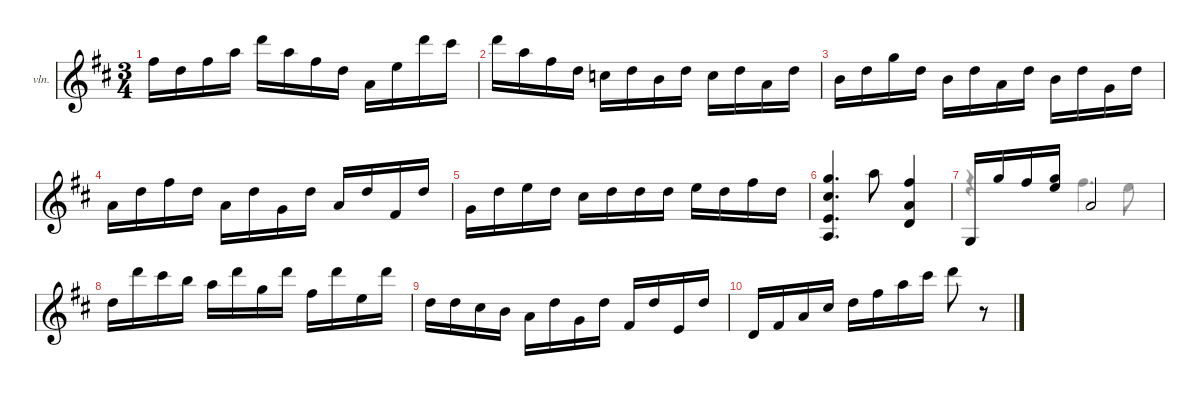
\hideDynamics
\bracketExtendMode nobrackets
\firstSystemTrackNameOrientation horizontal
\otherSystemsTrackNameOrientation horizontal
\track ("Solo Violin" "vln.") {instrument violin}
\staff {score}
\tuning (E5 A4 D4 G3)
\voice
\ts (3 4)
\tempo (109 hide)
\clef g2
\ks d
2.1{acc #}.16{dy ff beam Down} 5.2{acc forcenatural}.16{beam Down} 9.2{acc #}.16{beam Down} 12.2{acc forcenatural}.16{beam Down} 10.1{acc forcenatural}.16{beam Down} 12.2{acc forcenatural}.16{beam Down} 9.2{acc #}.16{beam Down} 5.2{acc forcenatural}.16{beam Down} 7.3{acc forcenatural}.16{beam Down} 7.2{acc forcenatural}.16{beam Down} 10.1{acc forcenatural}.16{beam Down} 9.1{acc #}.16{beam Down} |
10.1{acc forcenatural}.16{beam Down} 12.2{acc forcenatural}.16{beam Down} 9.2{acc #}.16{beam Down} 5.2{acc forcenatural}.16{beam Down} 3.2{acc forcenatural}.16{beam Down} 5.2{acc forcenatural}.16{beam Down} 2.2{acc forcenatural}.16{beam Down} 5.2{acc forcenatural}.16{beam Down} 3.2{acc forcenatural}.16{beam Down} 5.2{acc forcenatural}.16{beam Down} 7.3{acc forcenatural}.16{beam Down} 5.2{acc forcenatural}.16{beam Down} |
2.2{acc forcenatural}.16{beam Down} 5.2{acc forcenatural}.16{beam Down} 3.1{acc forcenatural}.16{beam Down} 5.2{acc forcenatural}.16{beam Down} 2.2{acc forcenatural}.16{beam Down} 5.2{acc forcenatural}.16{beam Down} 7.3{acc forcenatural}.16{beam Down} 5.2{acc forcenatural}.16{beam Down} 2.2{acc forcenatural}.16{beam Down} 5.2{acc forcenatural}.16{beam Down} 5.3{acc forcenatural}.16{beam Down} 5.2{acc forcenatural}.16{beam Down} |
7.3{acc forcenatural}.16{beam Down} 5.2{acc forcenatural}.16{beam Down} 2.1{acc #}.16{beam Down} 5.2{acc forcenatural}.16{beam Down} 7.3{acc forcenatural}.16{beam Down} 5.2{acc forcenatural}.16{beam Down} 5.3{acc forcenatural}.16{beam Down} 5.2{acc forcenatural}.16{beam Down} 7.3{acc forcenatural}.16{beam Up} 5.2{acc forcenatural}.16{beam Up} 4.3{acc #}.16{beam Up} 5.2{acc forcenatural}.16{beam Up} |
5.3{acc forcenatural}.16{beam Down} 5.2{acc forcenatural}.16{beam Down} 7.2{acc forcenatural}.16{beam Down} 5.2{acc forcenatural}.16{beam Down} 4.2{acc #}.16{beam Down} 5.2{acc forcenatural}.16{beam Down} 5.2{acc forcenatural}.16{beam Down} 5.2{acc forcenatural}.16{beam Down} 7.2{acc forcenatural}.16{beam Down} 5.2{acc forcenatural}.16{beam Down} 2.1{acc #}.16{beam Down} 5.2{acc forcenatural}.16{beam Down} |
(2.4{acc forcenatural} 2.3{acc forcenatural} 4.2{acc #} 3.1{acc forcenatural}).4{d beam Up} 5.1{acc forcenatural}.8{beam Down} (0.3{acc forcenatural} 0.2{acc forcenatural} 2.1{acc #}).4{beam Up} |
0.4{acc forcenatural}.16{beam Up} 3.1{acc forcenatural}.16{beam Up} 2.1{acc #}.16{beam Up} (7.2{acc forcenatural} 3.1{acc forcenatural}).16{beam Up} 7.3{acc forcenatural}.2{beam Up} |
12.3{acc forcenatural}.16{beam Down} 10.1{acc forcenatural}.16{beam Down} 9.1{acc #}.16{beam Down} 7.1{acc forcenatural}.16{beam Down} 5.1{acc forcenatural}.16{beam Down} 10.1{acc forcenatural}.16{beam Down} 10.2{acc forcenatural}.16{beam Down} 10.1{acc forcenatural}.16{beam Down} 9.2{acc #}.16{beam Down} 10.1{acc forcenatural}.16{beam Down} 7.2{acc forcenatural}.16{beam Down} 10.1{acc forcenatural}.16{beam Down} |
12.3{acc forcenatural}.16{beam Down} 12.3{acc forcenatural}.16{beam Down} 11.3{acc #}.16{beam Down} 9.3{acc forcenatural}.16{beam Down} 7.3{acc forcenatural}.16{beam Down} 5.2{acc forcenatural}.16{beam Down} 5.3{acc forcenatural}.16{beam Down} 5.2{acc forcenatural}.16{beam Down} 4.3{acc #}.16{beam Up} 5.2{acc forcenatural}.16{beam Up} 2.3{acc forcenatural}.16{beam Up} 5.2{acc forcenatural}.16{beam Up} |
7.4{acc forcenatural}.16{beam Up} 4.3{acc #}.16{beam Up} 7.3{acc forcenatural}.16{beam Up} 4.2{acc #}.16{beam Up} 5.2{acc forcenatural}.16{beam Down} 2.1{acc #}.16{beam Down} 5.1{acc forcenatural}.16{beam Down} 9.1{acc #}.16{beam Down} 10.1{acc forcenatural}.8{beam Down} r.8{beam Down}
\voice
\clef g2
\ottava regular
\simile none
\ks d
|
|
|
|
|
|
r.4{beam Down} 9.2{acc #}.4{d beam Down} 14.3{acc forcenatural}.8{beam Down} |
|
|
